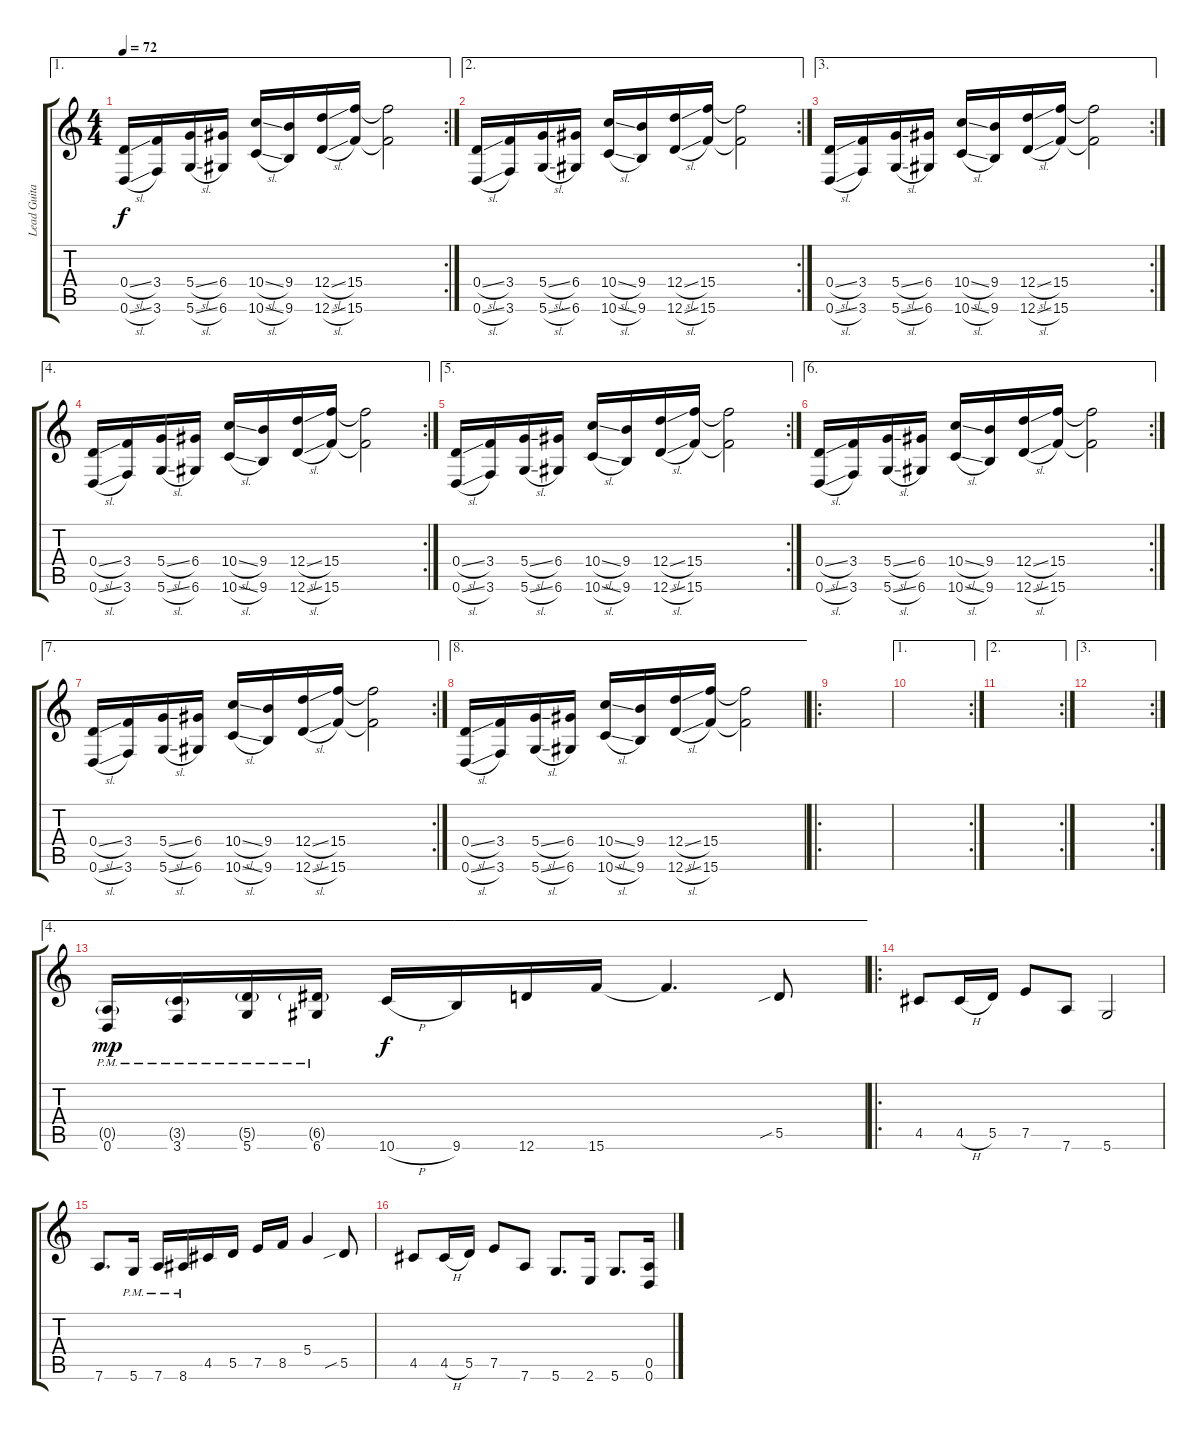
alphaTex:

\track ("Lead Guitar" "Lead Guita") {instrument overdrivenguitar}
\staff {score tabs}
\tuning (E4 A3 F3 D3 A2 D2) {hide}
\ae 1
\rc 2
\ts (4 4)
\tempo 72
\clef g2
\ks c
(0.4{sl} 0.6{sl}).16{dy f} (3.4 3.6).16 (5.4{sl} 5.6{sl}).16 (6.4 6.6).16 (10.4{sl} 10.6{sl}).16 (9.4 9.6).16 (12.4{sl} 12.6{sl}).16 (15.4 15.6).16 (15.4{t} 15.6{t}).2 |
\ae 2
\rc 2
(0.4{sl} 0.6{sl}).16 (3.4 3.6).16 (5.4{sl} 5.6{sl}).16 (6.4 6.6).16 (10.4{sl} 10.6{sl}).16 (9.4 9.6).16 (12.4{sl} 12.6{sl}).16 (15.4 15.6).16 (15.4{t} 15.6{t}).2 |
\ae 3
\rc 2
(0.4{sl} 0.6{sl}).16 (3.4 3.6).16 (5.4{sl} 5.6{sl}).16 (6.4 6.6).16 (10.4{sl} 10.6{sl}).16 (9.4 9.6).16 (12.4{sl} 12.6{sl}).16 (15.4 15.6).16 (15.4{t} 15.6{t}).2 |
\ae 4
\rc 2
(0.4{sl} 0.6{sl}).16 (3.4 3.6).16 (5.4{sl} 5.6{sl}).16 (6.4 6.6).16 (10.4{sl} 10.6{sl}).16 (9.4 9.6).16 (12.4{sl} 12.6{sl}).16 (15.4 15.6).16 (15.4{t} 15.6{t}).2 |
\ae 5
\rc 2
(0.4{sl} 0.6{sl}).16 (3.4 3.6).16 (5.4{sl} 5.6{sl}).16 (6.4 6.6).16 (10.4{sl} 10.6{sl}).16 (9.4 9.6).16 (12.4{sl} 12.6{sl}).16 (15.4 15.6).16 (15.4{t} 15.6{t}).2 |
\ae 6
\rc 2
(0.4{sl} 0.6{sl}).16 (3.4 3.6).16 (5.4{sl} 5.6{sl}).16 (6.4 6.6).16 (10.4{sl} 10.6{sl}).16 (9.4 9.6).16 (12.4{sl} 12.6{sl}).16 (15.4 15.6).16 (15.4{t} 15.6{t}).2 |
\ae 7
\rc 2
(0.4{sl} 0.6{sl}).16 (3.4 3.6).16 (5.4{sl} 5.6{sl}).16 (6.4 6.6).16 (10.4{sl} 10.6{sl}).16 (9.4 9.6).16 (12.4{sl} 12.6{sl}).16 (15.4 15.6).16 (15.4{t} 15.6{t}).2 |
\ae 8
(0.4{sl} 0.6{sl}).16 (3.4 3.6).16 (5.4{sl} 5.6{sl}).16 (6.4 6.6).16 (10.4{sl} 10.6{sl}).16 (9.4 9.6).16 (12.4{sl} 12.6{sl}).16 (15.4 15.6).16 (15.4{t} 15.6{t}).2 |
\ro
|
\ae 1
\rc 2
|
\ae 2
\rc 2
|
\ae 3
\rc 2
|
\ae 4
(0.5{g} 0.6{pm}).16{dy mp instrument overdrivenguitar} (3.5{g} 3.6{pm}).16 (5.5{g} 5.6{pm}).16 (6.5{g} 6.6{pm}).16 10.6{h}.16{dy f} 9.6.16 12.6.16 15.6.16 15.6{t}.4{d} 5.5{sib}.8 |
\ro
4.5.8 4.5{h}.16 5.5.16 7.5.8 7.6.8 5.6.2 |
7.6.8{d} 5.6{pm}.16 7.6{pm}.16 8.6{pm}.16 4.5.16 5.5.16 7.5.16 8.5.16 5.4.4 5.5{sib}.8 |
4.5.8 4.5{h}.16 5.5.16 7.5.8 7.6.8 5.6.8{d} 2.6.16 5.6.8{d} (0.5 0.6).16
